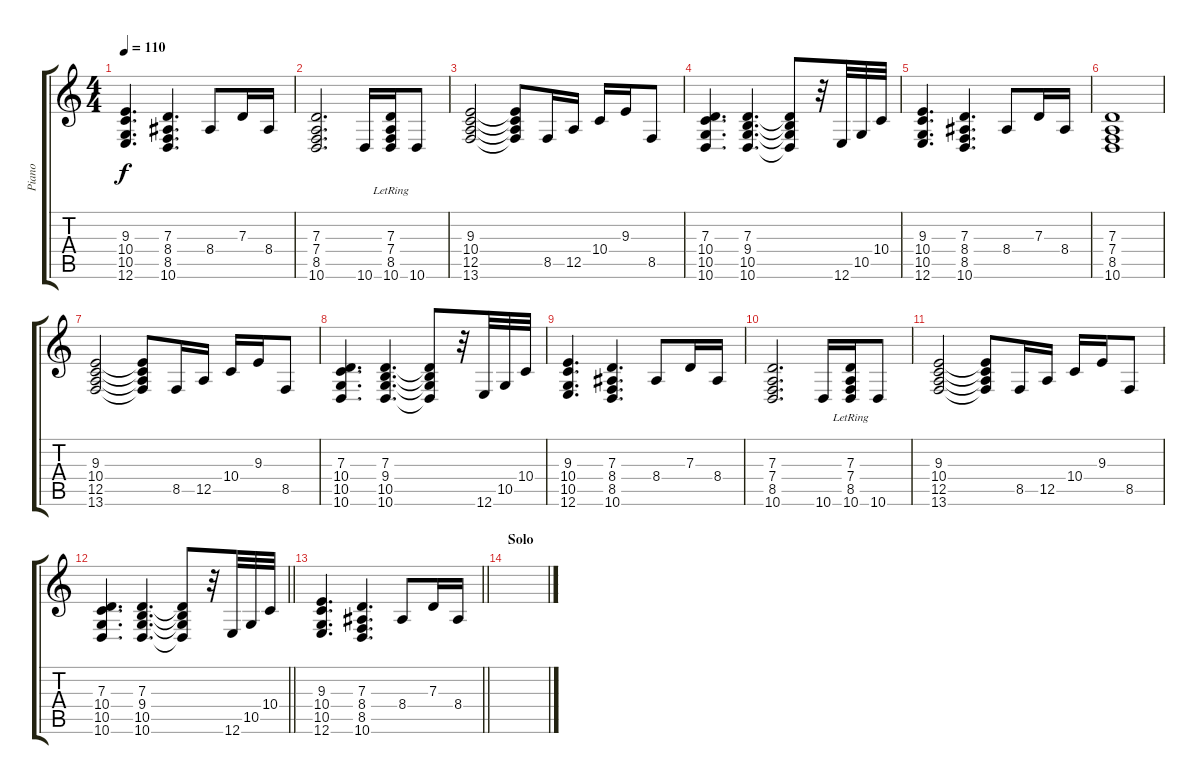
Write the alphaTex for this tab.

\track ("Piano" "Piano") {instrument acousticgrandpiano}
\staff {score tabs}
\tuning (E4 B3 G3 D3 A2 E2) {hide}
\ts (4 4)
\tempo 110
\clef g2
\ks c
(9.3 10.4 10.5 12.6).4{d dy f} (7.3 8.4 8.5 10.6).4{d} 8.4.8 7.3.16 8.4.16 |
(7.3 7.4 8.5 10.6).2{d} 10.6.16 (7.3{lr} 7.4{lr} 8.5{lr} 10.6).16 10.6.8 |
(9.3 10.4 12.5 13.6).2 (9.3{t} 10.4{t} 12.5{t} 13.6{t}).8 8.5.16 12.5.16 10.4.16 9.3.16 8.5.8 |
(7.3 10.4 10.5 10.6).4{d} (7.3 9.4 10.5 10.6).4{d} (7.3{t} 9.4{t} 10.5{t} 10.6{t}).8 r.32 12.6.32 10.5.32 10.4.32 |
(9.3 10.4 10.5 12.6).4{d} (7.3 8.4 8.5 10.6).4{d} 8.4.8 7.3.16 8.4.16 |
(7.3 7.4 8.5 10.6).1 |
(9.3 10.4 12.5 13.6).2 (9.3{t} 10.4{t} 12.5{t} 13.6{t}).8 8.5.16 12.5.16 10.4.16 9.3.16 8.5.8 |
(7.3 10.4 10.5 10.6).4{d} (7.3 9.4 10.5 10.6).4{d} (7.3{t} 9.4{t} 10.5{t} 10.6{t}).8 r.32 12.6.32 10.5.32 10.4.32 |
(9.3 10.4 10.5 12.6).4{d} (7.3 8.4 8.5 10.6).4{d} 8.4.8 7.3.16 8.4.16 |
(7.3 7.4 8.5 10.6).2{d} 10.6.16 (7.3{lr} 7.4{lr} 8.5{lr} 10.6).16 10.6.8 |
(9.3 10.4 12.5 13.6).2 (9.3{t} 10.4{t} 12.5{t} 13.6{t}).8 8.5.16 12.5.16 10.4.16 9.3.16 8.5.8 |
\barLineRight lightlight
(7.3 10.4 10.5 10.6).4{d} (7.3 9.4 10.5 10.6).4{d} (7.3{t} 9.4{t} 10.5{t} 10.6{t}).8 r.32 12.6.32 10.5.32 10.4.32 |
\barLineRight lightlight
(9.3 10.4 10.5 12.6).4{d} (7.3 8.4 8.5 10.6).4{d} 8.4.8 7.3.16 8.4.16 |
\section ("" "Solo")
